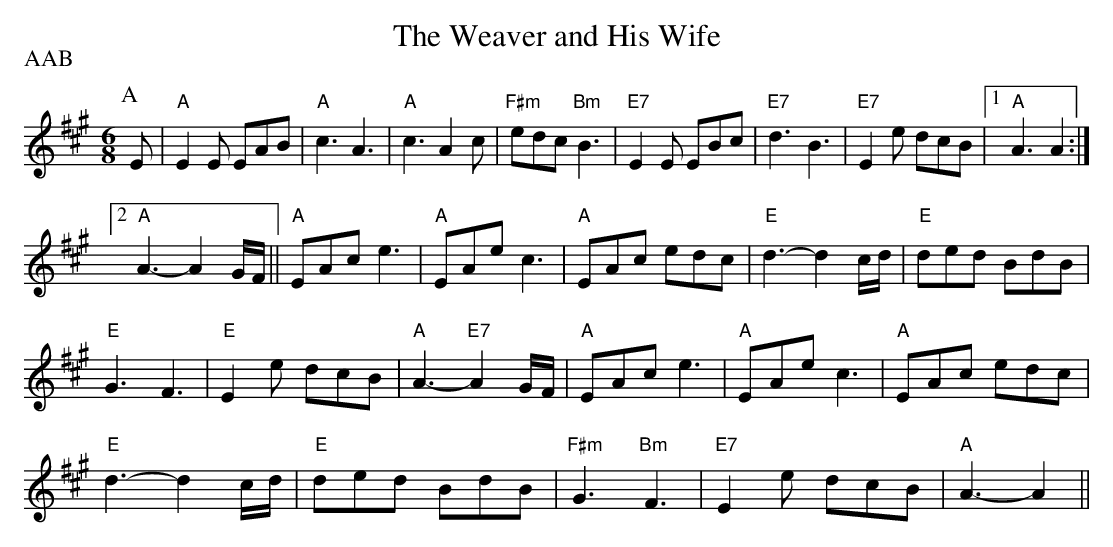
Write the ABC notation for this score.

X:1
T:The Weaver and His Wife
P:AAB
M:6/8
K:A
P:A
E|"A"E2E EAB|"A"c3 A3|"A"c3 A2c|"F#m"edc "Bm"B3|"E7"E2E EBc|"E7"d3 B3|\
"E7"E2e dcB| [1"A"A3 A2:|
 [2"A"A3 -A2G/2F/2||"A"EAc e3|"A"EAe c3|"A"EAc edc|"E"d3 -d2c/2d/2|"E"ded BdB|
"E"G3 F3|"E"E2e dcB|"A"A3 -"E7"A2G/2F/2|"A"EAc e3|"A"EAe c3|"A"EAc edc|
"E"d3 -d2c/2d/2|"E"ded BdB|"F#m"G3 "Bm"F3|"E7"E2e dcB|"A"A3 -A2||
